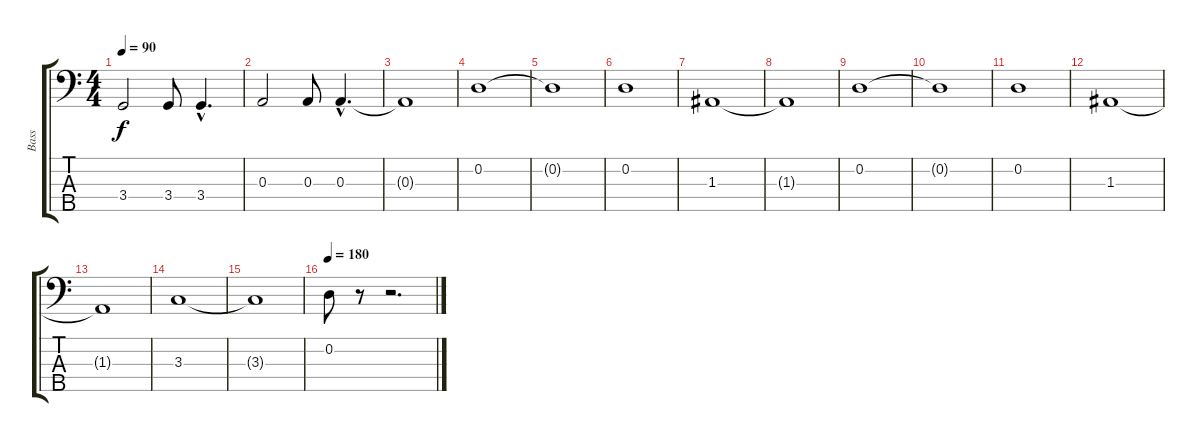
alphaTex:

\track ("Bass" "Bass") {instrument electricbassfinger}
\staff {score tabs}
\tuning (G2 D2 A1 E1 A0) {hide}
\ts (4 4)
\tempo 90
\clef f4
\ks c
3.4.2{dy f} 3.4.8 3.4{hac}.4{d} |
0.3.2 0.3.8 0.3{hac}.4{d} |
0.3{t}.1 |
0.2.1 |
0.2{t}.1 |
0.2.1 |
1.3.1 |
1.3{t}.1 |
0.2.1 |
0.2{t}.1 |
0.2.1 |
1.3.1 |
1.3{t}.1 |
3.3.1 |
3.3{t}.1 |
\tempo 180
0.2.8 r.8 r.2{d}
